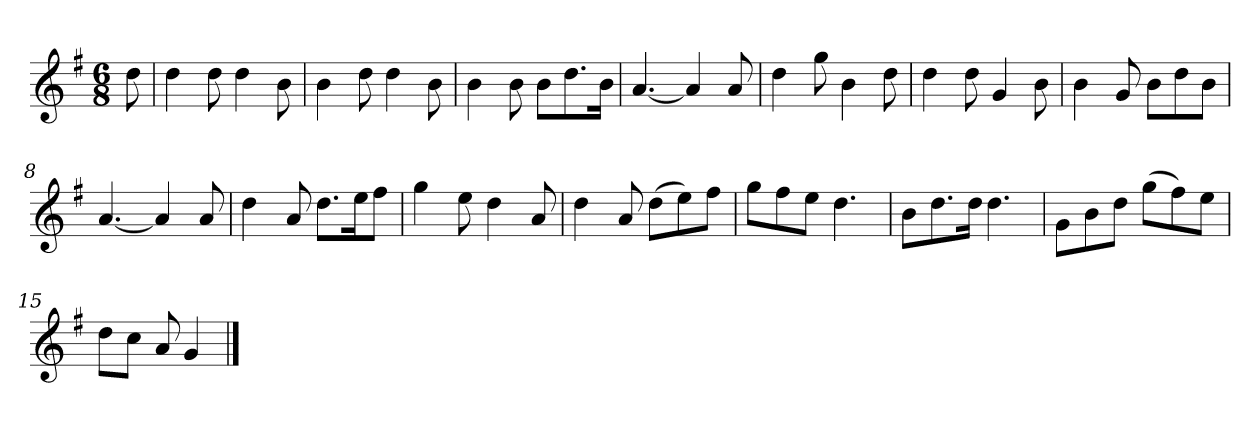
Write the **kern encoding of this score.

**kern
*part1
*staff1
*k[f#]
*M6/8
*MM120
=
8dd
=1
4dd
8dd
4dd
8b
=2
4b
8dd
4dd
8b
=3
4b
8b
8bL
8.dd
16bJk
=4
[4.a
4a]
8a
=5
4dd
8gg
4b
8dd
=6
4dd
8dd
4g
8b
=7
4b
8g
8bL
8dd
8bJ
=8
[4.a
4a]
8a
=9
4dd
8a
8.ddL
16eeK
8ff#J
=10
4gg
8ee
4dd
8a
=11
4dd
8a
(8ddL
8ee)
8ff#J
=12
8ggL
8ff#
8eeJ
4.dd
=13
8bL
8.dd
16ddJk
4.dd
=14
8gL
8b
8ddJ
(8ggL
8ff#)
8eeJ
=15
8ddL
8ccJ
8a
4g
==
*-
